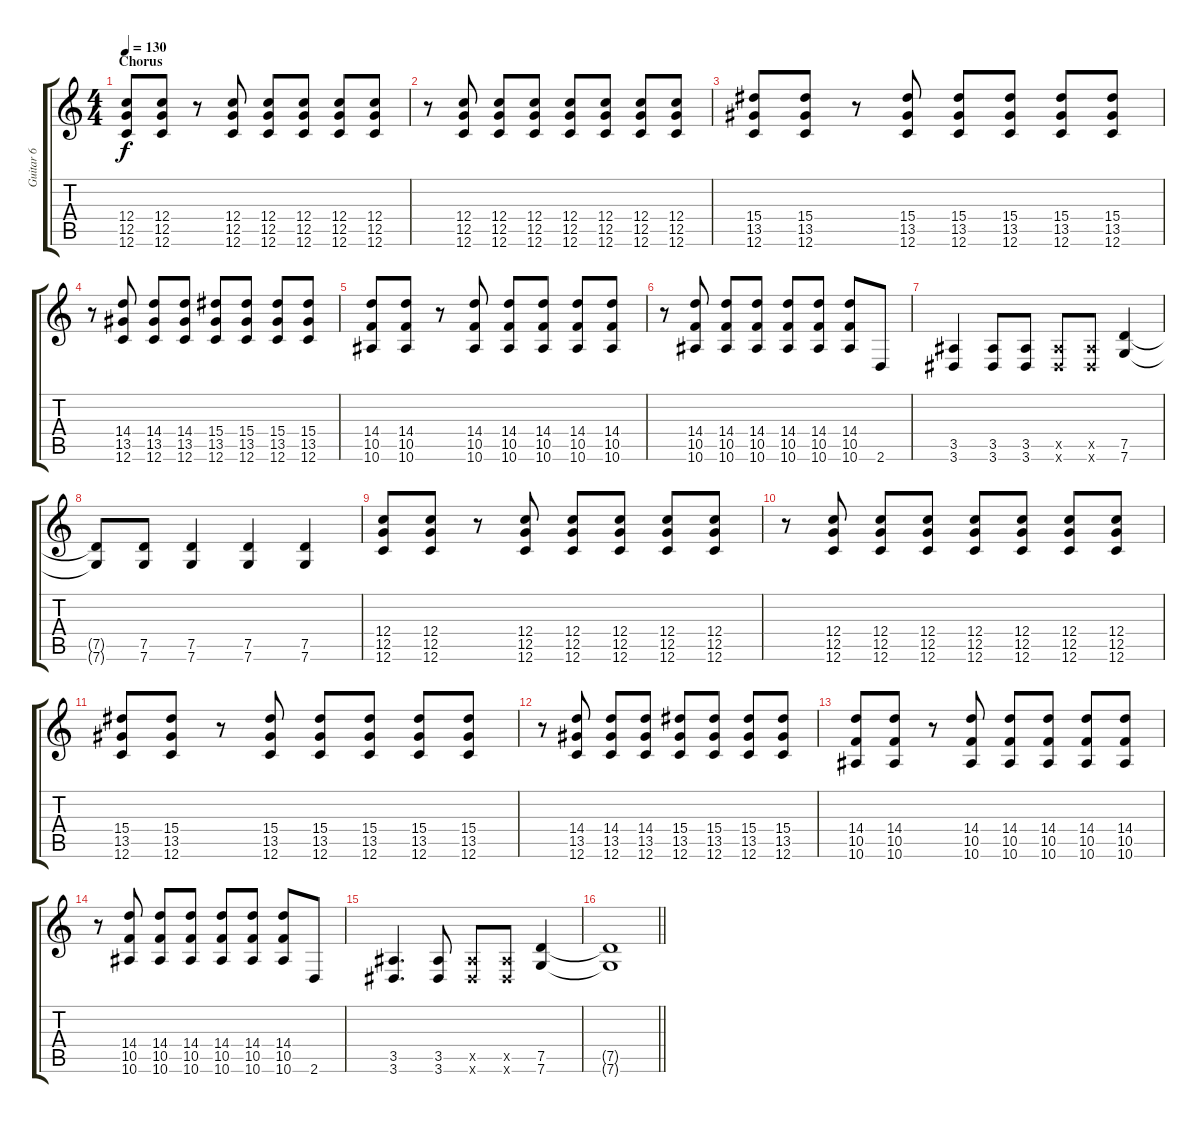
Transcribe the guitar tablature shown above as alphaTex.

\track ("Guitar 6" "Guitar 6") {instrument distortionguitar}
\staff {score tabs}
\tuning (D4 A3 F3 C3 G2 C2) {hide}
\ts (4 4)
\section ("" "Chorus")
\tempo 130
\clef g2
\ks c
(12.4 12.5 12.6).8{dy f} (12.4 12.5 12.6).8 r.8 (12.4 12.5 12.6).8 (12.4 12.5 12.6).8 (12.4 12.5 12.6).8 (12.4 12.5 12.6).8 (12.4 12.5 12.6).8 |
r.8 (12.4 12.5 12.6).8 (12.4 12.5 12.6).8 (12.4 12.5 12.6).8 (12.4 12.5 12.6).8 (12.4 12.5 12.6).8 (12.4 12.5 12.6).8 (12.4 12.5 12.6).8 |
(15.4 13.5 12.6).8 (15.4 13.5 12.6).8 r.8 (15.4 13.5 12.6).8 (15.4 13.5 12.6).8 (15.4 13.5 12.6).8 (15.4 13.5 12.6).8 (15.4 13.5 12.6).8 |
r.8 (14.4 13.5 12.6).8 (14.4 13.5 12.6).8 (14.4 13.5 12.6).8 (15.4 13.5 12.6).8 (15.4 13.5 12.6).8 (15.4 13.5 12.6).8 (15.4 13.5 12.6).8 |
(14.4 10.5 10.6).8 (14.4 10.5 10.6).8 r.8 (14.4 10.5 10.6).8 (14.4 10.5 10.6).8 (14.4 10.5 10.6).8 (14.4 10.5 10.6).8 (14.4 10.5 10.6).8 |
r.8 (14.4 10.5 10.6).8 (14.4 10.5 10.6).8 (14.4 10.5 10.6).8 (14.4 10.5 10.6).8 (14.4 10.5 10.6).8 (14.4 10.5 10.6).8 2.6.8 |
(3.5 3.6).4 (3.5 3.6).8 (3.5 3.6).8 (3.5{x} 3.6{x}).8 (3.5{x} 3.6{x}).8 (7.5 7.6).4 |
(7.5{t} 7.6{t}).8 (7.5 7.6).8 (7.5 7.6).4 (7.5 7.6).4 (7.5 7.6).4 |
(12.4 12.5 12.6).8 (12.4 12.5 12.6).8 r.8 (12.4 12.5 12.6).8 (12.4 12.5 12.6).8 (12.4 12.5 12.6).8 (12.4 12.5 12.6).8 (12.4 12.5 12.6).8 |
r.8 (12.4 12.5 12.6).8 (12.4 12.5 12.6).8 (12.4 12.5 12.6).8 (12.4 12.5 12.6).8 (12.4 12.5 12.6).8 (12.4 12.5 12.6).8 (12.4 12.5 12.6).8 |
(15.4 13.5 12.6).8 (15.4 13.5 12.6).8 r.8 (15.4 13.5 12.6).8 (15.4 13.5 12.6).8 (15.4 13.5 12.6).8 (15.4 13.5 12.6).8 (15.4 13.5 12.6).8 |
r.8 (14.4 13.5 12.6).8 (14.4 13.5 12.6).8 (14.4 13.5 12.6).8 (15.4 13.5 12.6).8 (15.4 13.5 12.6).8 (15.4 13.5 12.6).8 (15.4 13.5 12.6).8 |
(14.4 10.5 10.6).8 (14.4 10.5 10.6).8 r.8 (14.4 10.5 10.6).8 (14.4 10.5 10.6).8 (14.4 10.5 10.6).8 (14.4 10.5 10.6).8 (14.4 10.5 10.6).8 |
r.8 (14.4 10.5 10.6).8 (14.4 10.5 10.6).8 (14.4 10.5 10.6).8 (14.4 10.5 10.6).8 (14.4 10.5 10.6).8 (14.4 10.5 10.6).8 2.6.8 |
(3.5 3.6).4{d} (3.5 3.6).8 (3.5{x} 3.6{x}).8 (3.5{x} 3.6{x}).8 (7.5 7.6).4 |
\barLineRight lightlight
(7.5{t} 7.6{t}).1
